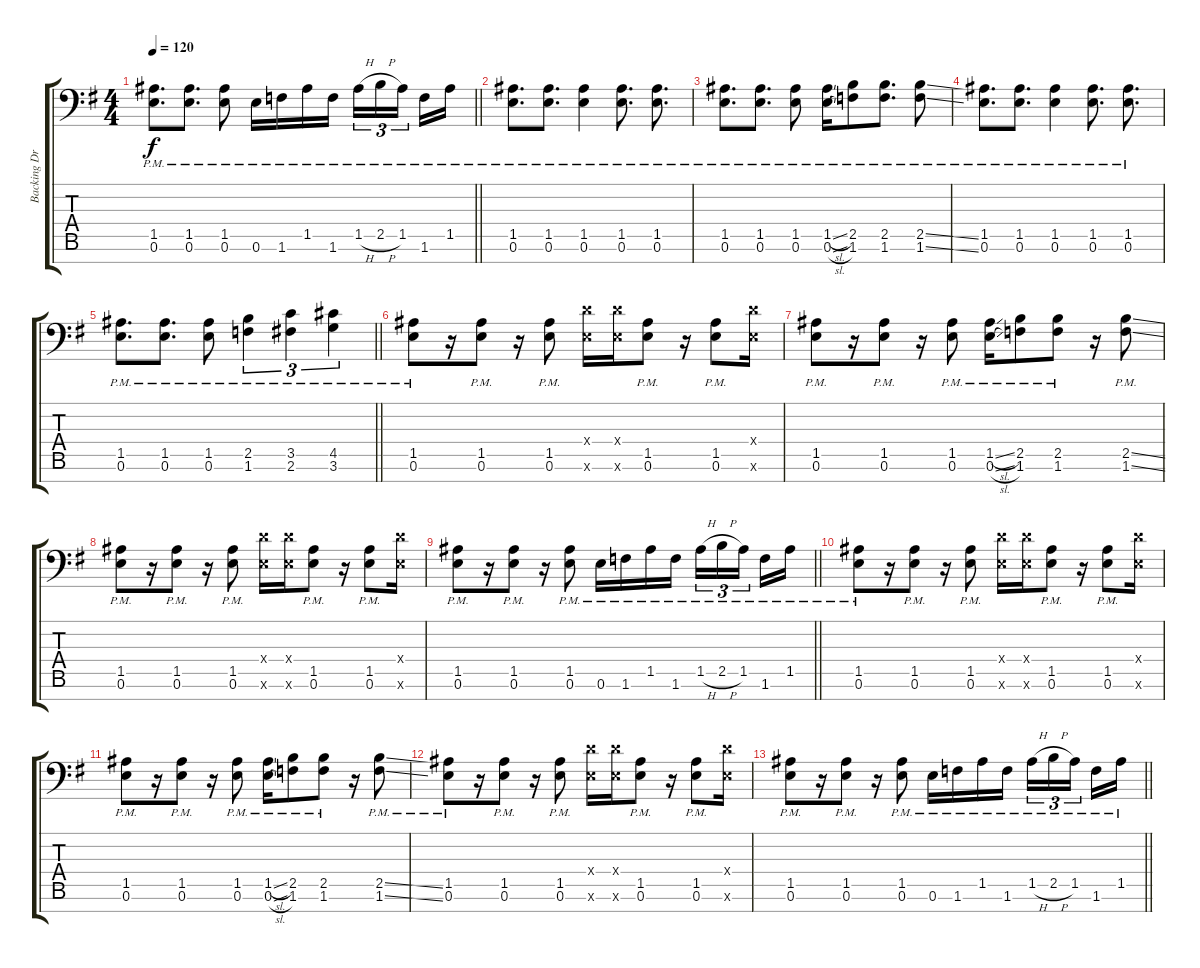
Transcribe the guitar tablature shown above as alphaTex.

\track ("Backing Dropped A" "Backing Dr") {instrument distortionguitar}
\staff {score tabs}
\tuning (E4 B3 G3 D3 A2 E2 A1) {hide}
\ts (4 4)
\tempo 120
\clef f4
\barLineRight lightlight
\ks eminor
(1.5{pm} 0.6{pm}).8{d dy f} (1.5{pm} 0.6{pm}).8{d} (1.5{pm} 0.6{pm}).8 0.6{pm}.16 1.6{pm}.16 1.5{pm}.16 1.6{pm}.16 1.5{h pm}.16{tu (3 2)} 2.5{h pm}.16{tu (3 2)} 1.5{pm}.16{tu (3 2) beam splitsecondary} 1.6{pm}.16 1.5{pm}.16 |
(1.5{pm} 0.6{pm}).8{d} (1.5{pm} 0.6{pm}).8{d} (1.5{pm} 0.6{pm}).4 (1.5{pm} 0.6{pm}).8{d} (1.5{pm} 0.6{pm}).8{d} |
(1.5{pm} 0.6{pm}).8{d} (1.5{pm} 0.6{pm}).8{d} (1.5{pm} 0.6{pm}).8 (1.5{sl pm} 0.6{sl pm}).16 (2.5{pm} 1.6{pm}).8 (2.5{pm} 1.6{pm}).8{d} (2.5{ss pm} 1.6{ss pm}).8 |
(1.5{pm} 0.6{pm}).8{d} (1.5{pm} 0.6{pm}).8{d} (1.5{pm} 0.6{pm}).4 (1.5{pm} 0.6{pm}).8{d} (1.5{pm} 0.6{pm}).8{d} |
\barLineRight lightlight
(1.5{pm} 0.6{pm}).8{d} (1.5{pm} 0.6{pm}).8{d} (1.5{pm} 0.6{pm}).8 (2.5{pm} 1.6{pm}).4{tu (3 2)} (3.5{pm} 2.6{pm}).4{tu (3 2)} (4.5{pm} 3.6{pm}).4{tu (3 2)} |
\section ("" "")
(1.5{pm} 0.6{pm}).8 r.16 (1.5{pm} 0.6{pm}).8 r.16 (1.5{pm} 0.6{pm}).8 (0.4{x} 0.6{x}).16 (0.4{x} 0.6{x}).16 (1.5{pm} 0.6{pm}).8 r.16 (1.5{pm} 0.6{pm}).8 (0.4{x} 0.6{x}).16 |
(1.5{pm} 0.6{pm}).8 r.16 (1.5{pm} 0.6{pm}).8 r.16 (1.5{pm} 0.6{pm}).8 (1.5{sl pm} 0.6{sl pm}).16 (2.5{pm} 1.6{pm}).8 (2.5{pm} 1.6{pm}).8 r.16 (2.5{ss pm} 1.6{ss pm}).8 |
(1.5{pm} 0.6{pm}).8 r.16 (1.5{pm} 0.6{pm}).8 r.16 (1.5{pm} 0.6{pm}).8 (0.4{x} 0.6{x}).16 (0.4{x} 0.6{x}).16 (1.5{pm} 0.6{pm}).8 r.16 (1.5{pm} 0.6{pm}).8 (0.4{x} 0.6{x}).16 |
\barLineRight lightlight
(1.5{pm} 0.6{pm}).8 r.16 (1.5{pm} 0.6{pm}).8 r.16 (1.5{pm} 0.6{pm}).8 0.6{pm}.16 1.6{pm}.16 1.5{pm}.16 1.6{pm}.16 1.5{h pm}.16{tu (3 2)} 2.5{h pm}.16{tu (3 2)} 1.5{pm}.16{tu (3 2) beam splitsecondary} 1.6{pm}.16 1.5{pm}.16 |
(1.5{pm} 0.6{pm}).8 r.16 (1.5{pm} 0.6{pm}).8 r.16 (1.5{pm} 0.6{pm}).8 (0.4{x} 0.6{x}).16 (0.4{x} 0.6{x}).16 (1.5{pm} 0.6{pm}).8 r.16 (1.5{pm} 0.6{pm}).8 (0.4{x} 0.6{x}).16 |
(1.5{pm} 0.6{pm}).8 r.16 (1.5{pm} 0.6{pm}).8 r.16 (1.5{pm} 0.6{pm}).8 (1.5{sl pm} 0.6{sl pm}).16 (2.5{pm} 1.6{pm}).8 (2.5{pm} 1.6{pm}).8 r.16 (2.5{ss pm} 1.6{ss pm}).8 |
(1.5{pm} 0.6{pm}).8 r.16 (1.5{pm} 0.6{pm}).8 r.16 (1.5{pm} 0.6{pm}).8 (0.4{x} 0.6{x}).16 (0.4{x} 0.6{x}).16 (1.5{pm} 0.6{pm}).8 r.16 (1.5{pm} 0.6{pm}).8 (0.4{x} 0.6{x}).16 |
\barLineRight lightlight
(1.5{pm} 0.6{pm}).8 r.16 (1.5{pm} 0.6{pm}).8 r.16 (1.5{pm} 0.6{pm}).8 0.6{pm}.16 1.6{pm}.16 1.5{pm}.16 1.6{pm}.16 1.5{h pm}.16{tu (3 2)} 2.5{h pm}.16{tu (3 2)} 1.5{pm}.16{tu (3 2) beam splitsecondary} 1.6{pm}.16 1.5{pm}.16
